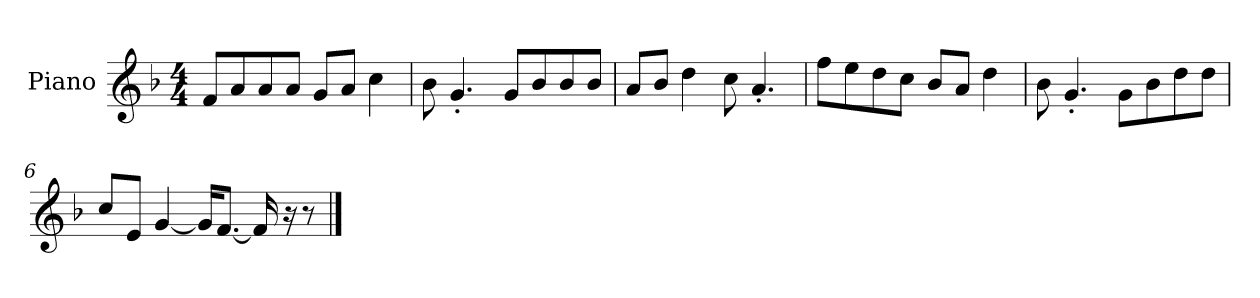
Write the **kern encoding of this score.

**kern
*part1
*staff1
*I"Piano
*I'P-no
*clefG2
*k[b-]
*M4/4
*MM90
=1
8f/L
8a/
8a/
8a/J
8g/L
8a/J
4cc\
=2
8b-\
4.g'/
8g/L
8b-/
8b-/
8b-/J
=3
8a/L
8b-/J
4dd\
8cc\
4.a'/
=4
8ff\L
8ee\
8dd\
8cc\J
8b-/L
8a/J
4dd\
=5
8b-\
4.g'/
8g\L
8b-\
8dd\
8dd\J
!!LO:LB:g=z
=6
8cc/L
8e/J
[4g/
16g/KL]
[8.f/J
16f/]
16r
8r
==
*-
